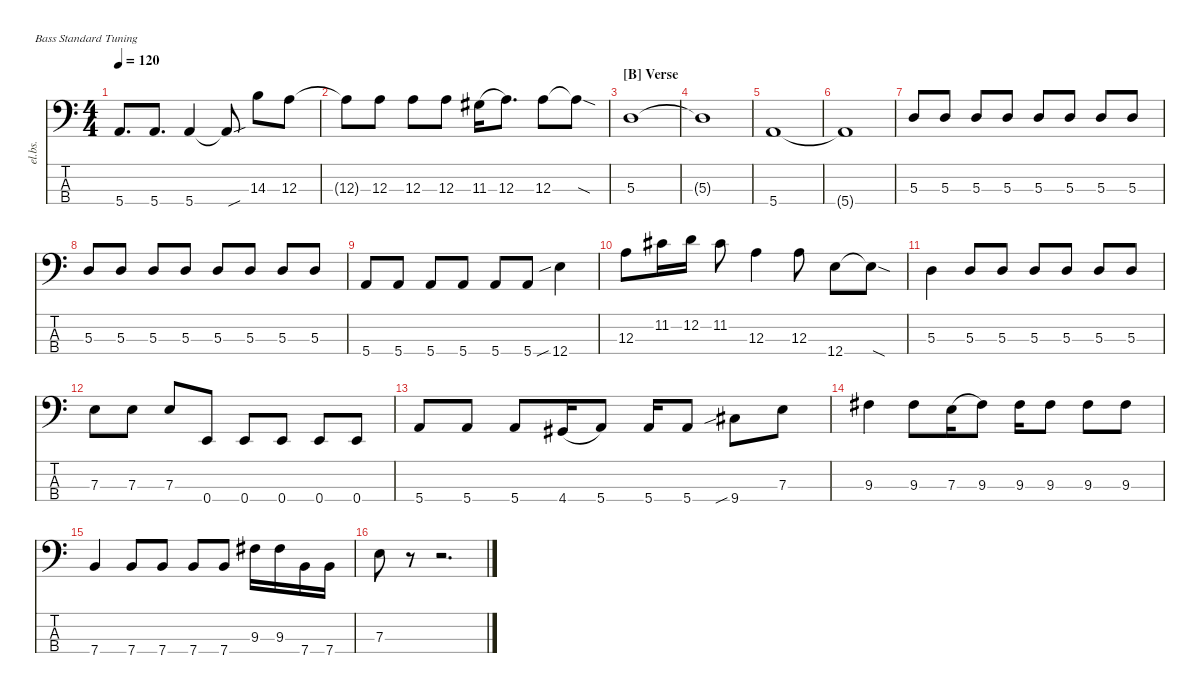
\defaultSystemsLayout 4
\hideDynamics
\bracketExtendMode nobrackets
\track ("Electric Bass" "el.bs.") {instrument electricbassfinger}
\staff {score tabs}
\tuning (G2 D2 A1 E1)
\ts (4 4)
\tempo 120
\clef f4
\ks c
5.4.8{d dy mf beam Up} 5.4.8{d beam Up} 5.4.4{beam Up} 5.4{sou t}.8{beam Up} 14.3.8{beam Down} 12.3.8{beam Down} |
12.3{t}.8{beam Down} 12.3.8{beam Down} 12.3.8{beam Down} 12.3.8{beam Down} 11.3{acc #}.16{legatoorigin beam Down} 12.3.8{d beam Down} 12.3.8{beam Down} 12.3{sod t}.8{beam Down} |
\section ("B" "Verse")
5.3.1{beam Down} |
5.3{t}.1{beam Down} |
5.4.1{beam Up} |
5.4{t}.1{beam Up} |
5.3.8{beam Up} 5.3.8{beam Up} 5.3.8{beam Up} 5.3.8{beam Up} 5.3.8{beam Up} 5.3.8{beam Up} 5.3.8{beam Up} 5.3.8{beam Up} |
5.3.8{beam Up} 5.3.8{beam Up} 5.3.8{beam Up} 5.3.8{beam Up} 5.3.8{beam Up} 5.3.8{beam Up} 5.3.8{beam Up} 5.3.8{beam Up} |
5.4.8{beam Up} 5.4.8{beam Up} 5.4.8{beam Up} 5.4.8{beam Up} 5.4.8{beam Up} 5.4.8{beam Up} 12.4{sib}.4{beam Down} |
12.3.8{beam Down} 11.2{acc #}.16{beam Down} 12.2.16{beam Down} 11.2{acc #}.8{beam Down} 12.3.4{beam Down} 12.3.8{beam Down} 12.4.8{beam Down} 12.4{sod t}.8{beam Down} |
5.3.4{beam Down} 5.3.8{beam Up} 5.3.8{beam Up} 5.3.8{beam Up} 5.3.8{beam Up} 5.3.8{beam Up} 5.3.8{beam Up} |
7.3.8{beam Down} 7.3.8{beam Down} 7.3.8{beam Up} 0.4.8{beam Up} 0.4.8{beam Up} 0.4.8{beam Up} 0.4.8{beam Up} 0.4.8{beam Up} |
5.4.8{beam Up} 5.4.8{beam Up} 5.4.8{beam Up} 4.4{acc #}.16{legatoorigin beam Up} 5.4.8{beam Up} 5.4.16{beam Up} 5.4.8{beam Up} 9.4{sib acc #}.8{beam Down} 7.3.8{beam Down} |
9.3{acc #}.4{beam Down} 9.3{acc #}.8{beam Down} 7.3.16{legatoorigin beam Down} 9.3{acc #}.8{beam Down} 9.3{acc #}.16{beam Down} 9.3{acc #}.8{beam Down} 9.3{acc #}.8{beam Down} 9.3{acc #}.8{beam Down} |
7.4.4{beam Up} 7.4.8{beam Up} 7.4.8{beam Up} 7.4.8{beam Up} 7.4.8{beam Up} 9.3{acc #}.16{beam Down} 9.3{acc #}.16{beam Down} 7.4.16{beam Down} 7.4.16{beam Down} |
7.3.8{beam Down} r.8{beam Down} r.2{d beam Down}
